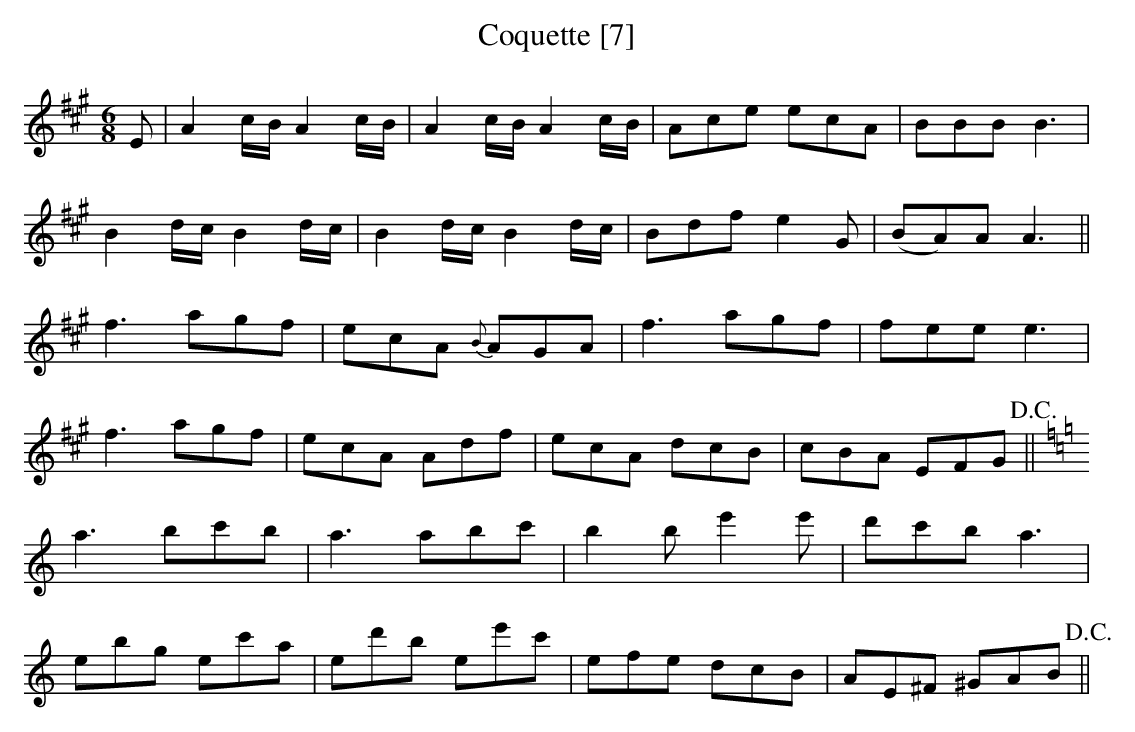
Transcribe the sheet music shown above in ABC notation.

X:1
T:Coquette [7]
M:6/8
L:1/8
K:A
E|A2 c/B/ A2c/B/|A2c/B/ A2c/B/|Ace ecA|BBB B3|
B2 d/c/ B2d/c/|B2d/c/ B2 d/c/|Bdf e2G|(BA)A A3||
f3 agf|ecA {B}AGA|f3 agf|fee e3|
f3 agf|ecA Adf|ecA dcB|cBA EFG!D.C.!||
K:Amin
a3 bc'b |a3 abc'|b2b e'2e'|d'c'b a3|
ebg ec'a|ed'b ee'c'|efe dcB|AE^F ^GAB!D.C.!||
